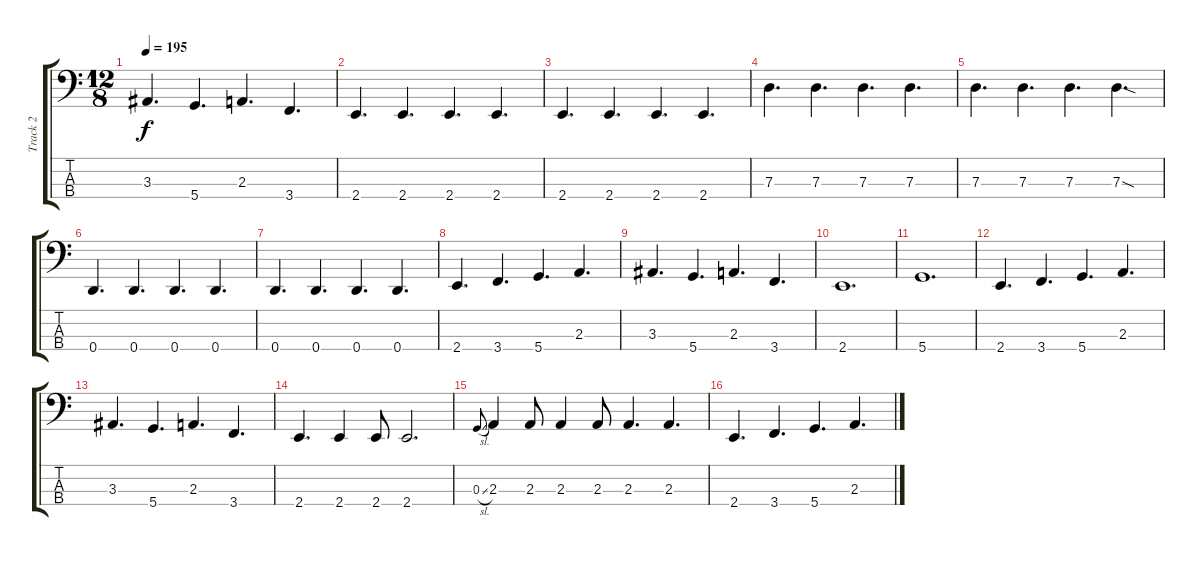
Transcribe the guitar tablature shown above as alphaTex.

\track ("Track 2" "Track 2") {instrument electricbassfinger}
\staff {score tabs}
\tuning (F2 C2 G1 D1) {hide}
\ts (12 8)
\tempo 195
\clef f4
\ks c
3.3.4{d dy f} 5.4.4{d} 2.3.4{d} 3.4.4{d} |
2.4.4{d} 2.4.4{d} 2.4.4{d} 2.4.4{d} |
2.4.4{d} 2.4.4{d} 2.4.4{d} 2.4.4{d} |
7.3.4{d} 7.3.4{d} 7.3.4{d} 7.3.4{d} |
7.3.4{d} 7.3.4{d} 7.3.4{d} 7.3{sod}.4{d} |
0.4.4{d} 0.4.4{d} 0.4.4{d} 0.4.4{d} |
0.4.4{d} 0.4.4{d} 0.4.4{d} 0.4.4{d} |
2.4.4{d} 3.4.4{d} 5.4.4{d} 2.3.4{d} |
3.3.4{d} 5.4.4{d} 2.3.4{d} 3.4.4{d} |
2.4.1{d} |
5.4.1{d} |
2.4.4{d} 3.4.4{d} 5.4.4{d} 2.3.4{d} |
3.3.4{d} 5.4.4{d} 2.3.4{d} 3.4.4{d} |
2.4.4{d} 2.4.4 2.4.8 2.4.2{d} |
0.3{sl}.8{gr onbeat} 2.3.4 2.3.8 2.3.4 2.3.8 2.3.4{d} 2.3.4{d} |
2.4.4{d} 3.4.4{d} 5.4.4{d} 2.3.4{d}
